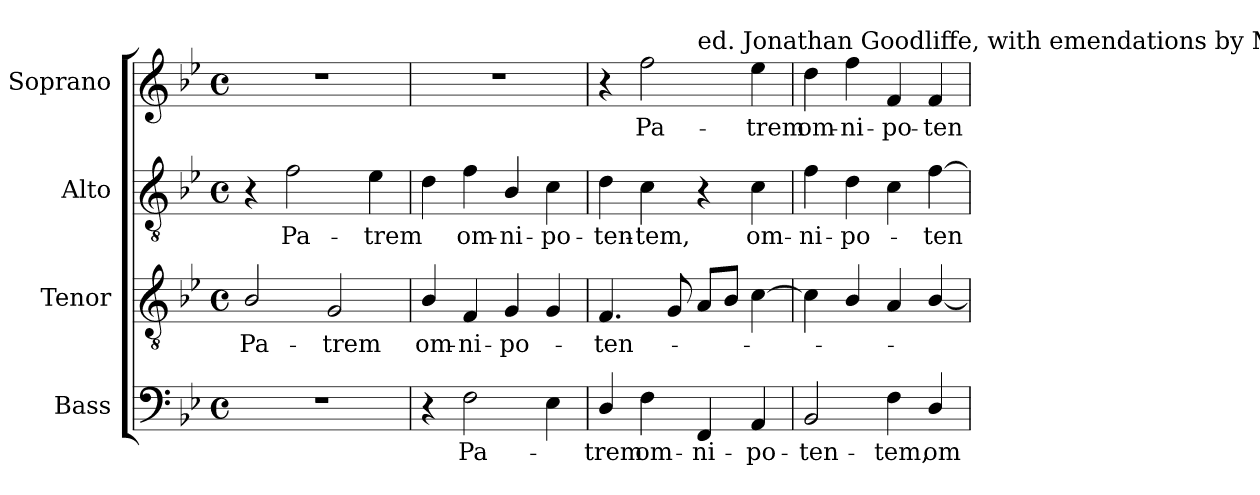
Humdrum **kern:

**kern	**text	**kern	**text	**kern	**text	**kern	**text
*part4	*part4	*part3	*part3	*part2	*part2	*part1	*part1
*staff4	*staff4	*staff3	*staff3	*staff2	*staff2	*staff1	*staff1
*I"Bass	*	*I"Tenor	*	*I"Alto	*	*I"Soprano	*
*I'B.	*	*I'T.	*	*I'A.	*	*I'S.	*
!!LO:PB:g=z
*clefF4	*	*clefGv2	*	*clefGv2	*	*clefG2	*
*	*	*ITrd7c12	*	*ITrd7c12	*	*	*
*k[b-e-]	*	*k[b-e-]	*	*k[b-e-]	*	*k[b-e-]	*
*B-:	*	*B-:	*	*B-:	*	*B-:	*
*M4/4	*	*M4/4	*	*M4/4	*	*M4/4	*
*met(c)	*	*met(c)	*	*met(c)	*	*met(c)	*
=1	=1	=1	=1	=1	=1	=1	=1
!	!	!	!LO:LY:b:color=#000000	!	!	!	!
1r	.	2BB-i/	Pa-	4r	.	1r	.
!	!	!	!	!	!LO:LY:b:color=#000000	!	!
.	.	.	.	2Fi\	Pa-	.	.
!	!	!	!LO:LY:b:color=#000000	!	!	!	!
.	.	2GGi/	-trem	.	.	.	.
!	!	!	!	!	!LO:LY:b:color=#000000	!	!
.	.	.	.	4E-i\	-trem	.	.
=2	=2	=2	=2	=2	=2	=2	=2
!	!	!	!LO:LY:b:color=#000000	!	!	!	!
4r	.	4BB-i/	om-	4Di\	.	1r	.
!	!LO:LY:b:color=#000000	!	!	!	!	!	!
!	!	!	!LO:LY:b:color=#000000	!	!	!	!
!	!	!	!	!	!LO:LY:b:color=#000000	!	!
2Fi\	Pa-	4FFi/	-ni-	4Fi\	om-	.	.
!	!	!	!LO:LY:b:color=#000000	!	!	!	!
!	!	!	!	!	!LO:LY:b:color=#000000	!	!
.	.	4GGi/	-po-	4BB-i/	-ni-	.	.
!	!	!	!	!	!LO:LY:b:color=#000000	!	!
4E-i\	.	4GGi/	.	4Ci\	-po-	.	.
=3	=3	=3	=3	=3	=3	=3	=3
!	!LO:LY:b:color=#000000	!	!	!	!	!	!
!	!	!	!LO:LY:b:color=#000000	!	!	!	!
!	!	!	!	!	!LO:LY:b:color=#000000	!	!
*	*	*	*	*	*	*^	*
4Di/	-trem	4.FFi/	-ten-	4Di\	-ten-	4r	2ryy	.
!	!LO:LY:b:color=#000000	!	!	!	!	!	!	!
!	!	!	!	!	!LO:LY:b:color=#000000	!	!	!
!	!	!	!	!	!	!	!	!LO:LY:b:color=#000000
4Fi\	om-	.	.	4Ci\	-tem,	2ffi\	.	Pa-
.	.	8GGi/	.	.	.	.	.	.
!	!	!	!	!	!	!	!LO:TX:a:t=ed. Jonathan Goodliffe, with emendations by Mick Swithinbank	!
!	!LO:LY:b:color=#000000	!	!	!	!	!	!	!
4FFi/	-ni-	8AAi/L	.	4r	.	.	2ryy	.
.	.	8BB-i/J	.	.	.	.	.	.
!	!LO:LY:b:color=#000000	!	!	!	!	!	!	!
!	!	!	!	!	!LO:LY:b:color=#000000	!	!	!
!	!	!	!	!	!	!	!	!LO:LY:b:color=#000000
4AAi/	-po-	[4Ci\	.	4Ci\	om-	4ee-i\	.	-trem
*	*	*	*	*	*	*v	*v	*
=4	=4	=4	=4	=4	=4	=4	=4
*	*	*	*	*	*	*^	*
!	!LO:LY:b:color=#000000	!	!	!	!	!	!	!
*	*	*	*	*	*	*v	*v	*
*	*	*	*	*	*	*^	*
!	!	!	!	!	!LO:LY:b:color=#000000	!	!	!
*	*	*	*	*	*	*v	*v	*
*	*	*	*	*	*	*^	*
!	!	!	!	!	!	!	!	!LO:LY:b:color=#000000
*	*	*	*	*	*	*v	*v	*
2BB-i/	-ten-	4Ci\]	.	4Fi\	-ni-	4ddi\	om-
!	!	!	!	!	!LO:LY:b:color=#000000	!	!
!	!	!	!	!	!	!	!LO:LY:b:color=#000000
.	.	4BB-i/	.	4Di\	-po-	4ffi\	-ni-
!	!LO:LY:b:color=#000000	!	!	!	!	!	!
!	!	!	!	!	!	!	!LO:LY:b:color=#000000
4Fi\	-tem,	4AAi/	.	4Ci\	.	4fi/	-po-
!	!LO:LY:b:color=#000000	!	!	!	!	!	!
!	!	!	!	!	!LO:LY:b:color=#000000	!	!
!	!	!	!	!	!	!	!LO:LY:b:color=#000000
4Di/	om-	[4BB-i/	.	[4Fi\	-ten-	4fi/	-ten-
=	=	=	=	=	=	=	=
*-	*-	*-	*-	*-	*-	*-	*-
